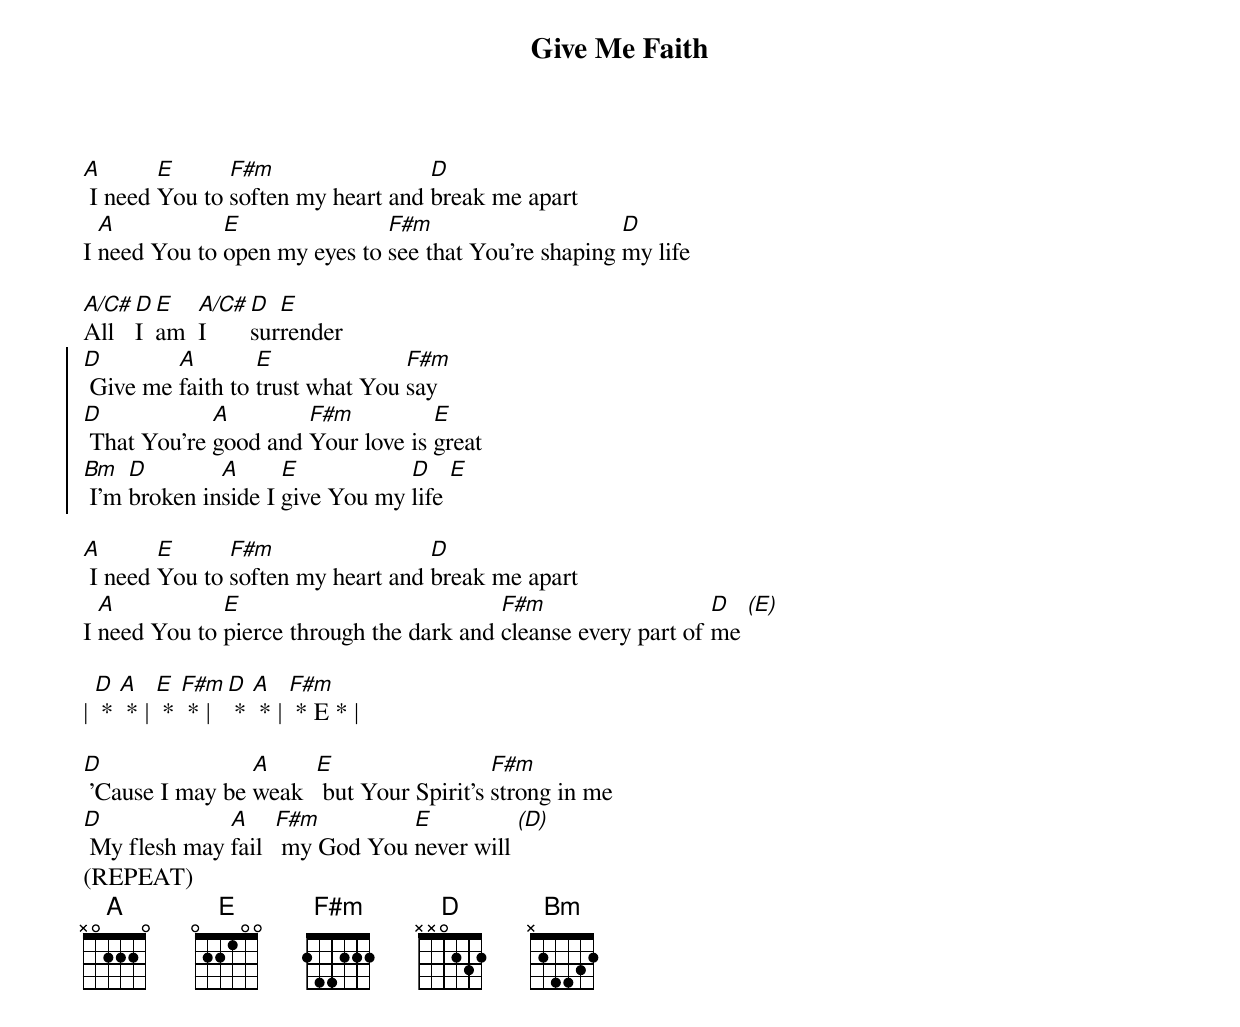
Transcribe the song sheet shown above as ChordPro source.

{title: Give Me Faith}
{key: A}
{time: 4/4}
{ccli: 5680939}
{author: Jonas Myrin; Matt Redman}
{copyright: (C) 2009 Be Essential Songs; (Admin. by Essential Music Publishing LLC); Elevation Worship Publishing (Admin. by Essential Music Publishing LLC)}

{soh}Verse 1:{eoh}
[A] I need [E]You to [F#m]soften my heart and [D]break me apart
I [A]need You to [E]open my eyes to [F#m]see that You're shaping [D]my life

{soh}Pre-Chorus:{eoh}
[A/C#]All [D]I [E]am  [A/C#]I [D]sur[E]render
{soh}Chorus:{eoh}
{start_of_chorus}
[D] Give me [A]faith to [E]trust what You [F#m]say
[D] That You're [A]good and [F#m]Your love is [E]great
[Bm] I'm [D]broken in[A]side I [E]give You my [D]life [E]
{end_of_chorus}

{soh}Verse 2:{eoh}
[A] I need [E]You to [F#m]soften my heart and [D]break me apart
I [A]need You to [E]pierce through the dark and [F#m]cleanse every part of [D]me [(E)]

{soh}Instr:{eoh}
| [D] * [A] * | [E] * [F#m] * | [D] * [A] * | [F#m] * E * |

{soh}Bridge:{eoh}
{start_of_bridge}
[D] 'Cause I may be [A]weak  [E] but Your Spirit's [F#m]strong in me
[D] My flesh may [A]fail  [F#m] my God You [E]never will [(D)]
(REPEAT)
{end_of_bridge}
